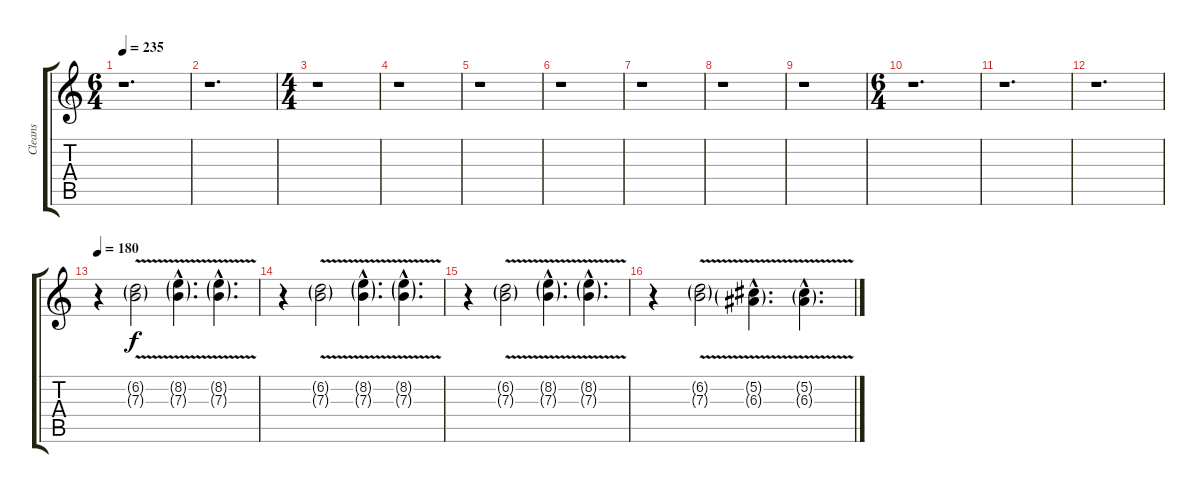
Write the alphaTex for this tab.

\track ("Cleans" "Cleans") {instrument electricguitarjazz}
\staff {score tabs}
\tuning (Db4 Ab3 E3 B2 Gb2 B1) {hide}
\ts (6 4)
\tempo 235
\clef g2
\ks c
r.1{d dy f} |
r.1{d} |
\ts (4 4)
\section ("" "")
r.1 |
r.1 |
r.1 |
r.1 |
r.1 |
r.1 |
r.1 |
\ts (6 4)
r.1{d} |
r.1{d} |
r.1{d} |
\section ("" "")
\tempo 180
r.4 (6.2{v g} 7.3{v g}).2 (8.2{v g hac} 7.3{v g hac}).4{d} (8.2{v g hac} 7.3{v g hac}).4{d} |
r.4 (6.2{v g} 7.3{v g}).2 (8.2{v g hac} 7.3{v g hac}).4{d} (8.2{v g hac} 7.3{v g hac}).4{d} |
r.4 (6.2{v g} 7.3{v g}).2 (8.2{v g hac} 7.3{v g hac}).4{d} (8.2{v g hac} 7.3{v g hac}).4{d} |
r.4 (6.2{v g} 7.3{v g}).2 (5.2{v g hac} 6.3{v g hac}).4{d} (5.2{v g hac} 6.3{v g hac}).4{d}
